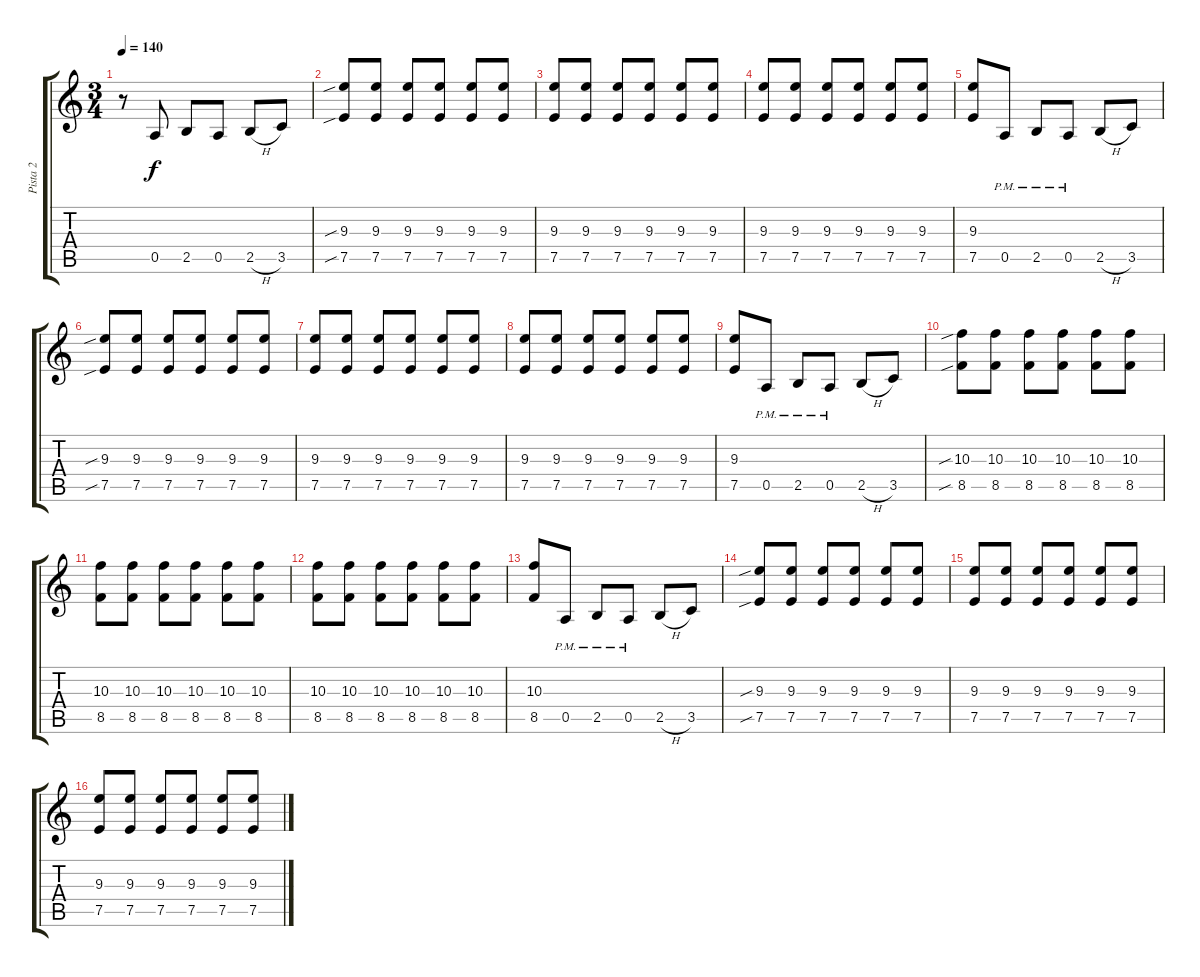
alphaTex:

\track ("Pista 2" "Pista 2") {instrument distortionguitar}
\staff {score tabs}
\tuning (E4 B3 G3 D3 A2 E2) {hide}
\ts (3 4)
\tempo 140
\clef g2
\ks c
r.8{dy f instrument distortionguitar} 0.5.8 2.5.8 0.5.8 2.5{h}.8 3.5.8 |
(9.3{sib} 7.5{sib}).8{volume 11} (9.3 7.5).8 (9.3 7.5).8 (9.3 7.5).8 (9.3 7.5).8 (9.3 7.5).8 |
(9.3 7.5).8 (9.3 7.5).8 (9.3 7.5).8 (9.3 7.5).8 (9.3 7.5).8 (9.3 7.5).8 |
(9.3 7.5).8 (9.3 7.5).8 (9.3 7.5).8 (9.3 7.5).8 (9.3 7.5).8 (9.3 7.5).8 |
(9.3 7.5).8 0.5{pm}.8 2.5{pm}.8 0.5{pm}.8 2.5{h}.8 3.5.8 |
(9.3{sib} 7.5{sib}).8 (9.3 7.5).8 (9.3 7.5).8 (9.3 7.5).8 (9.3 7.5).8 (9.3 7.5).8 |
(9.3 7.5).8 (9.3 7.5).8 (9.3 7.5).8 (9.3 7.5).8 (9.3 7.5).8 (9.3 7.5).8 |
(9.3 7.5).8 (9.3 7.5).8 (9.3 7.5).8 (9.3 7.5).8 (9.3 7.5).8 (9.3 7.5).8 |
(9.3 7.5).8 0.5{pm}.8 2.5{pm}.8 0.5{pm}.8 2.5{h}.8 3.5.8 |
(10.3{sib} 8.5{sib}).8 (10.3 8.5).8 (10.3 8.5).8 (10.3 8.5).8 (10.3 8.5).8 (10.3 8.5).8 |
(10.3 8.5).8 (10.3 8.5).8 (10.3 8.5).8 (10.3 8.5).8 (10.3 8.5).8 (10.3 8.5).8 |
(10.3 8.5).8 (10.3 8.5).8 (10.3 8.5).8 (10.3 8.5).8 (10.3 8.5).8 (10.3 8.5).8 |
(10.3 8.5).8 0.5{pm}.8 2.5{pm}.8 0.5{pm}.8 2.5{h}.8 3.5.8 |
(9.3{sib} 7.5{sib}).8 (9.3 7.5).8 (9.3 7.5).8 (9.3 7.5).8 (9.3 7.5).8 (9.3 7.5).8 |
(9.3 7.5).8 (9.3 7.5).8 (9.3 7.5).8 (9.3 7.5).8 (9.3 7.5).8 (9.3 7.5).8 |
(9.3 7.5).8 (9.3 7.5).8 (9.3 7.5).8 (9.3 7.5).8 (9.3 7.5).8 (9.3 7.5).8
